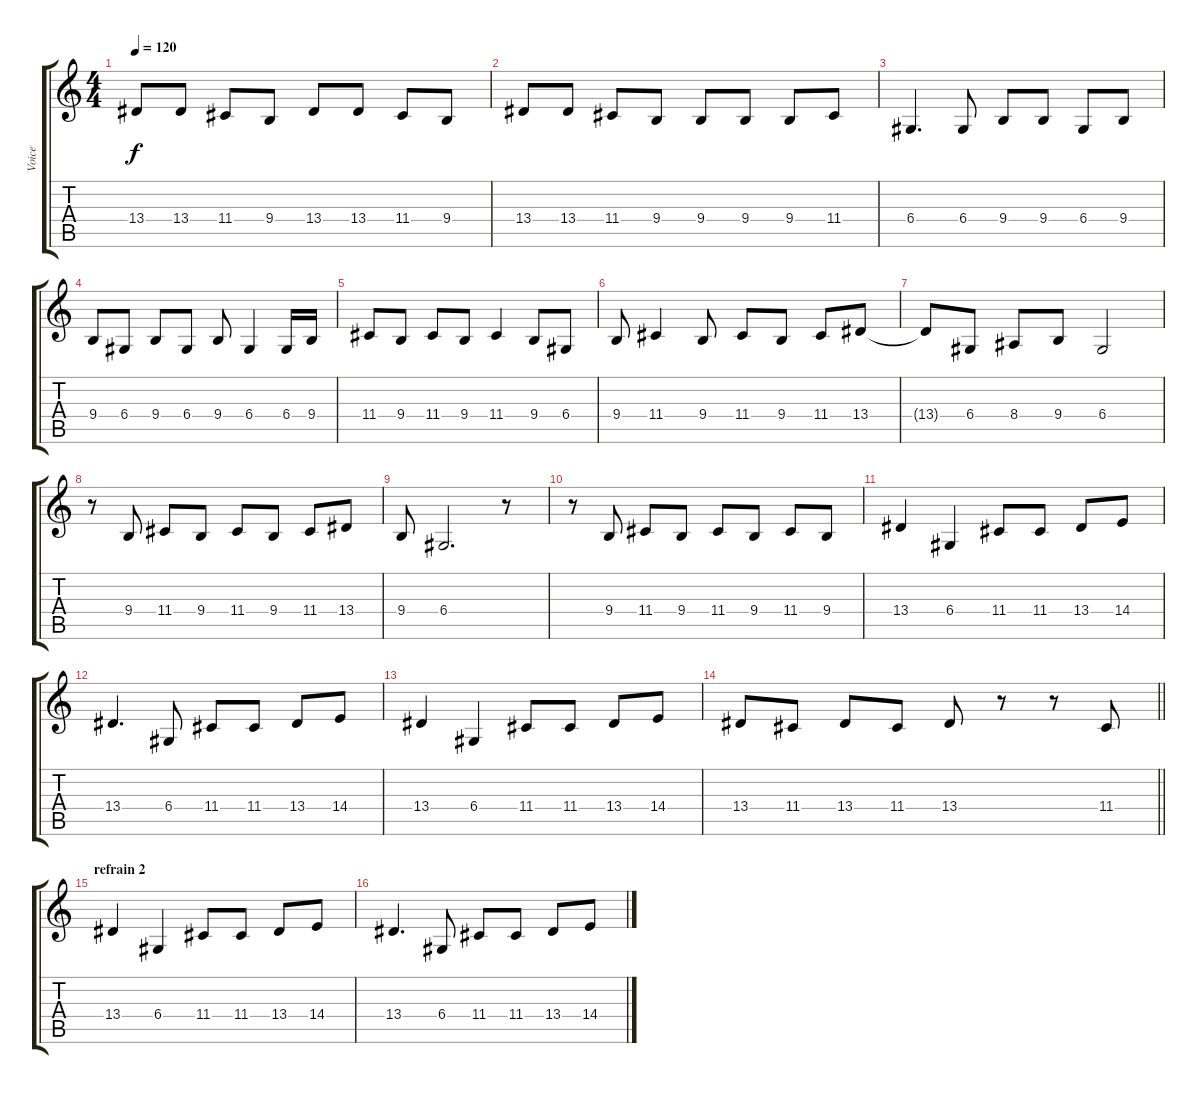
\track ("Voice" "Voice") {instrument lead1square}
\staff {score tabs}
\tuning (E4 B3 G3 D3 A2 E2) {hide}
\ts (4 4)
\tempo 120
\clef g2
\ks c
13.4.8{dy f} 13.4.8 11.4.8 9.4.8 13.4.8 13.4.8 11.4.8 9.4.8 |
13.4.8 13.4.8 11.4.8 9.4.8 9.4.8 9.4.8 9.4.8 11.4.8 |
6.4.4{d} 6.4.8 9.4.8 9.4.8 6.4.8 9.4.8 |
9.4.8 6.4.8 9.4.8 6.4.8 9.4.8 6.4.4 6.4.16 9.4.16 |
11.4.8 9.4.8 11.4.8 9.4.8 11.4.4 9.4.8 6.4.8 |
9.4.8 11.4.4 9.4.8 11.4.8 9.4.8 11.4.8 13.4.8 |
13.4{t}.8 6.4.8 8.4.8 9.4.8 6.4.2 |
r.8 9.4.8 11.4.8 9.4.8 11.4.8 9.4.8 11.4.8 13.4.8 |
9.4.8 6.4.2{d} r.8 |
r.8 9.4.8 11.4.8 9.4.8 11.4.8 9.4.8 11.4.8 9.4.8 |
13.4.4 6.4.4 11.4.8 11.4.8 13.4.8 14.4.8 |
13.4.4{d} 6.4.8 11.4.8 11.4.8 13.4.8 14.4.8 |
13.4.4 6.4.4 11.4.8 11.4.8 13.4.8 14.4.8 |
\barLineRight lightlight
13.4.8 11.4.8 13.4.8 11.4.8 13.4.8 r.8 r.8 11.4.8 |
\section ("" "refrain 2")
13.4.4 6.4.4 11.4.8 11.4.8 13.4.8 14.4.8 |
13.4.4{d} 6.4.8 11.4.8 11.4.8 13.4.8 14.4.8
